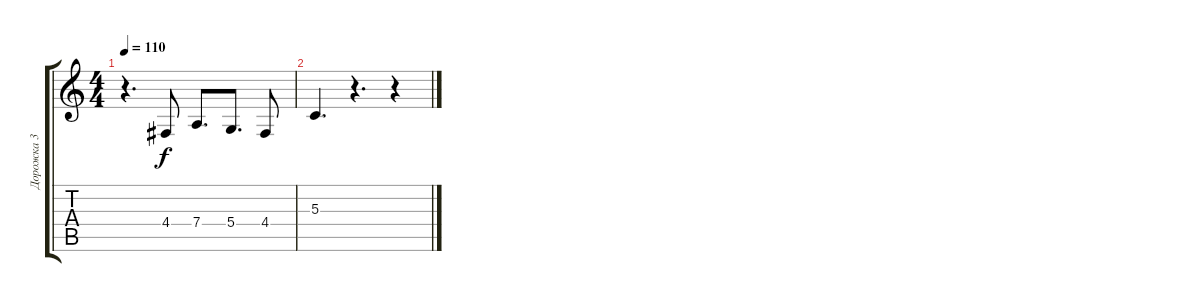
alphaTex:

\track ("Дорожка 3" "Дорожка 3") {instrument lead1square}
\staff {score tabs}
\tuning (E4 B3 G3 D3 A2 E2) {hide}
\ts (4 4)
\tempo 110
\clef g2
\ks c
r.4{d dy f} 4.4.8 7.4.8{d} 5.4.8{d} 4.4.8 |
5.3.4{d} r.4{d} r.4
